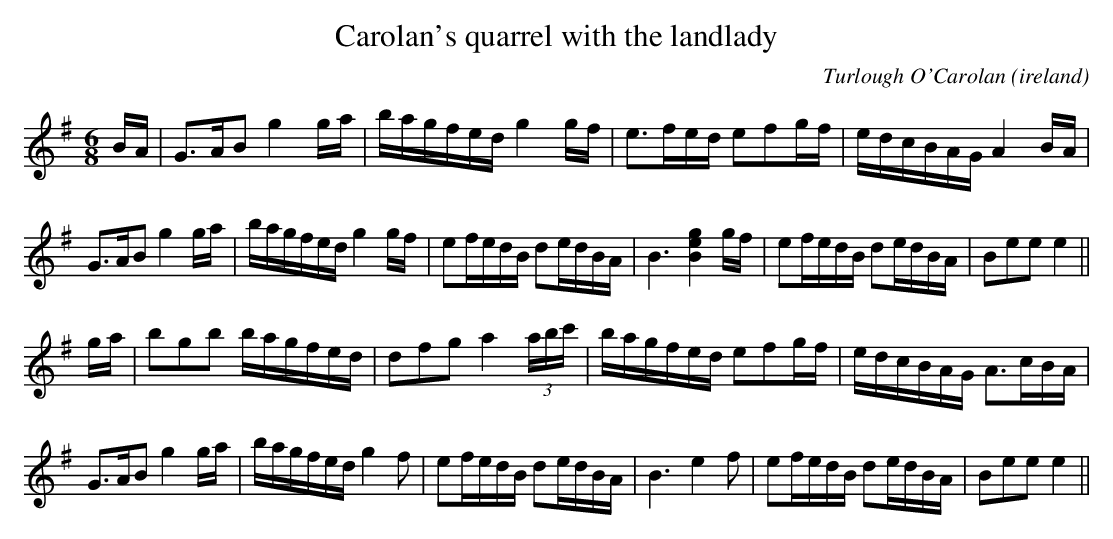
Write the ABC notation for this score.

X:1
T:Carolan's quarrel with the landlady
O:ireland
M:6/8
L:1/16
C:Turlough O'Carolan
K:Em
BA|\
G3AB2 g4ga|bagfed g4gf|\
e3fed e2f2gf|edcBAG A4BA|
G3AB2 g4ga|bagfed g4gf|\
e2fedB d2edBA|B6 [g4e4B4]gf|\
e2fedB d2edBA|B2e2e2 e4||
ga|\
b2g2b2 bagfed|d2f2g2 a4(3abc'|\
bagfed e2f2gf|edcBAG A3cBA|
G3AB2 g4ga|bagfed g4f2|\
e2fedB d2edBA|B6 e4f2|\
e2fedB d2edBA|B2e2e2 e4||
